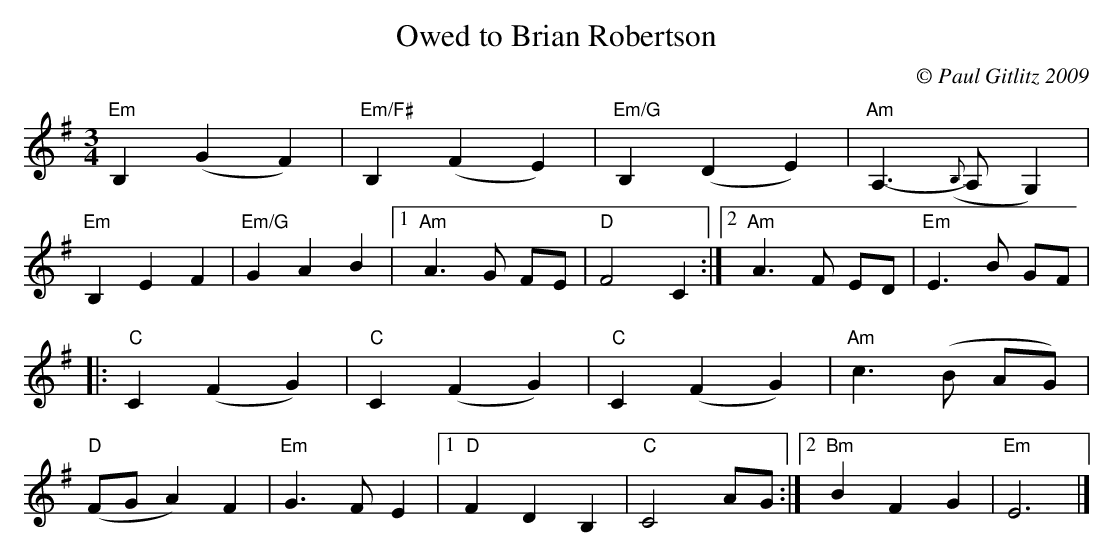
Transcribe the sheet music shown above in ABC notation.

X:1
T:Owed to Brian Robertson
M:3/4
C:© Paul Gitlitz 2009
K:Em
"Em"B,2(G2F2)|"Em/F#"B,2(F2E2)|"Em/G"B,2(D2E2)|"Am"A,3-({B,}A,G,2)|!
"Em"B,2E2F2|"Em/G"G2A2B2|1"Am"A3G FE|"D"F4C2:|2"Am"A3F ED|"Em"E3B GF|!
|:"C"C2(F2G2)|"C"C2(F2G2)|"C"C2(F2G2)|"Am"c3(B AG)|!
("D"FGA2)F2|"Em"G3F E2|1"D"F2D2B,2|"C"C4AG:|2"Bm"B2F2G2|"Em"E6|]
